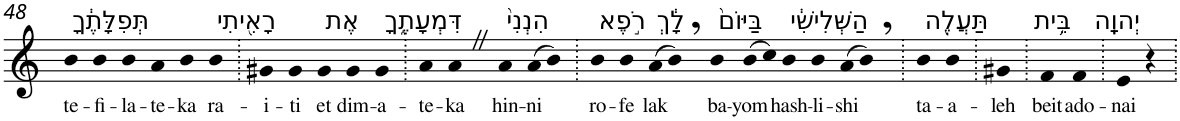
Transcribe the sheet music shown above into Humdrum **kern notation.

**kern	**text
*part1	*part1
*staff1	*staff1
*I"Piano	*
*I'Pno	*
!!LO:PB:g=z
*clefG2	*
*k[]	*
=48	=48
!LO:TX:a:t=תְּפִלָּתֶ֔ךָ	!
!	!LO:LY:b
4b	te-
!	!LO:LY:b
4b	-fi-
!	!LO:LY:b
4b	-la-
!	!LO:LY:b
4a	-te-
!	!LO:LY:b
4b	-ka
!LO:TX:a:t=רָאִ֖יתִי	!
!	!LO:LY:b
4b	ra-
=49.	=49.
!	!LO:LY:b
4g#X	-i-
!	!LO:LY:b
4g#	-ti
!LO:TX:a:t=אֶת	!
!	!LO:LY:b
4g#	et
!LO:TX:a:t=דִּמְעָתֶ֑ךָ	!
!	!LO:LY:b
4g#	dim-
!	!LO:LY:b
4g#	-a-
=50.	=50.
!	!LO:LY:b
4a	-te-
!	!LO:LY:b
4aZ	-ka
!LO:TX:a:t=הִנְנִי֙	!
!	!LO:LY:b
4a	hin-
!	!LO:LY:b
(>8a	-ni
8b)	.
=51.	=51.
!LO:TX:a:t=רֹ֣פֶא	!
!	!LO:LY:b
4b	ro-
!	!LO:LY:b
4b	-fe
!LO:TX:a:t=לָ֔ךְ	!
!	!LO:LY:b
(>8a	lak
8b,)	.
!LO:TX:a:t=בַּיּוֹם֙	!
!	!LO:LY:b
4b	ba-
!	!LO:LY:b
(>8b	-yom
8cc)	.
!LO:TX:a:t=הַשְּׁלִישִׁ֔י	!
!	!LO:LY:b
4b	hash-
!	!LO:LY:b
4b	-li-
!	!LO:LY:b
(>8a	-shi
8b,)	.
=52.	=52.
!LO:TX:a:t=תַּעֲלֶ֖ה	!
!	!LO:LY:b
4b	ta-
!	!LO:LY:b
4b	-a-
=53.	=53.
!	!LO:LY:b
4g#X	-leh
=54.	=54.
!LO:TX:a:t=בֵּ֥ית	!
!	!LO:LY:b
4f	beit
!LO:TX:a:t=יְהוָֽה	!
!	!LO:LY:b
4f	ado-
=55.	=55.
!	!LO:LY:b
4e	-nai
4r	.
=.	=.
*-	*-
